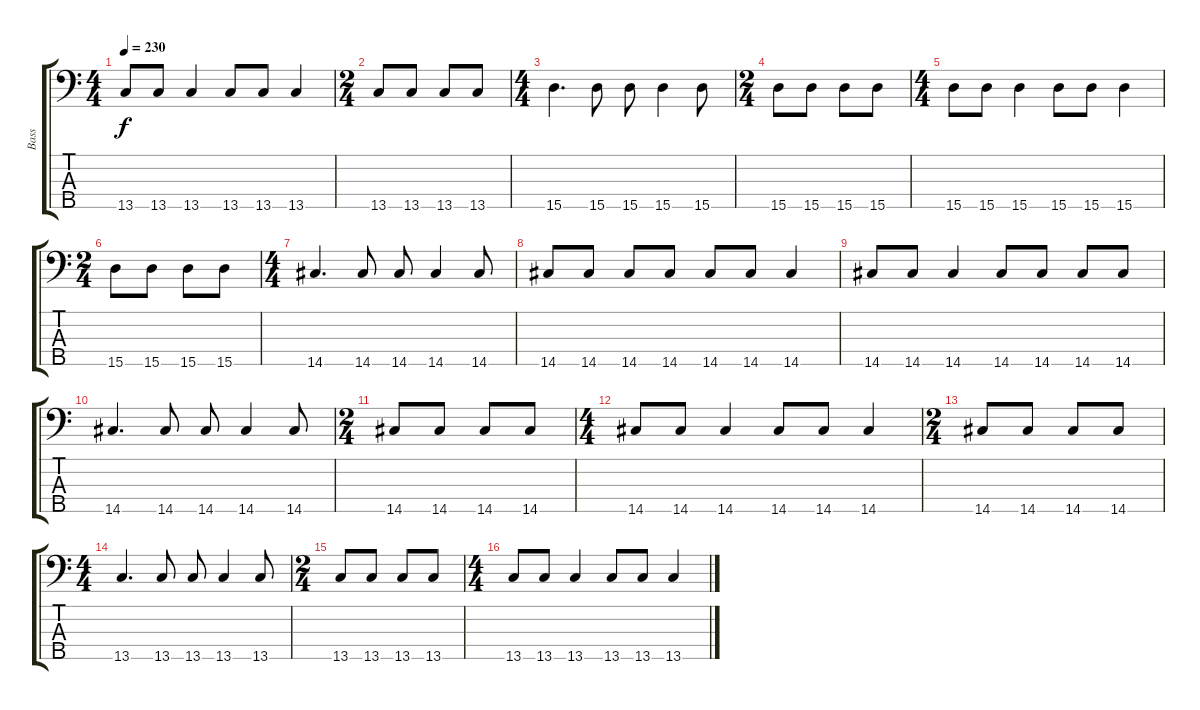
\track ("Bass" "Bass") {instrument electricbasspick}
\staff {score tabs}
\tuning (G2 D2 A1 E1 B0) {hide}
\ts (4 4)
\tempo 230
\clef f4
\ks c
13.5.8{dy f} 13.5.8 13.5.4 13.5.8 13.5.8 13.5.4 |
\ts (2 4)
13.5.8 13.5.8 13.5.8 13.5.8 |
\ts (4 4)
15.5.4{d} 15.5.8 15.5.8 15.5.4 15.5.8 |
\ts (2 4)
15.5.8 15.5.8 15.5.8 15.5.8 |
\ts (4 4)
15.5.8 15.5.8 15.5.4 15.5.8 15.5.8 15.5.4 |
\ts (2 4)
15.5.8 15.5.8 15.5.8 15.5.8 |
\ts (4 4)
14.5.4{d} 14.5.8 14.5.8 14.5.4 14.5.8 |
14.5.8 14.5.8 14.5.8 14.5.8 14.5.8 14.5.8 14.5.4 |
14.5.8 14.5.8 14.5.4 14.5.8 14.5.8 14.5.8 14.5.8 |
14.5.4{d} 14.5.8 14.5.8 14.5.4 14.5.8 |
\ts (2 4)
14.5.8 14.5.8 14.5.8 14.5.8 |
\ts (4 4)
14.5.8 14.5.8 14.5.4 14.5.8 14.5.8 14.5.4 |
\ts (2 4)
14.5.8 14.5.8 14.5.8 14.5.8 |
\ts (4 4)
13.5.4{d} 13.5.8 13.5.8 13.5.4 13.5.8 |
\ts (2 4)
13.5.8 13.5.8 13.5.8 13.5.8 |
\ts (4 4)
13.5.8 13.5.8 13.5.4 13.5.8 13.5.8 13.5.4
